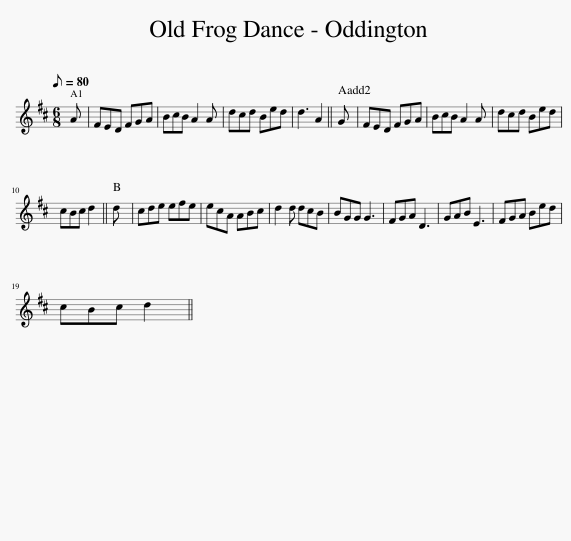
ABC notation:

X:1
L:1/8
Q:1/8=80
M:6/8
I:linebreak $
K:D
V:1 treble
V:1
 A | FED FGA | BcB A2 A | dcd Bed | d3 A2 || %5
 G | FED FGA | BcB A2 A | dcd Bed |$ cBc d2 || %10
 d | cde efe | ecA ABc | d2 d dcB | BGG G3 | %15
 FGA D3 | GAB E3 | FGA Bed |$ cBc d2 || %19
